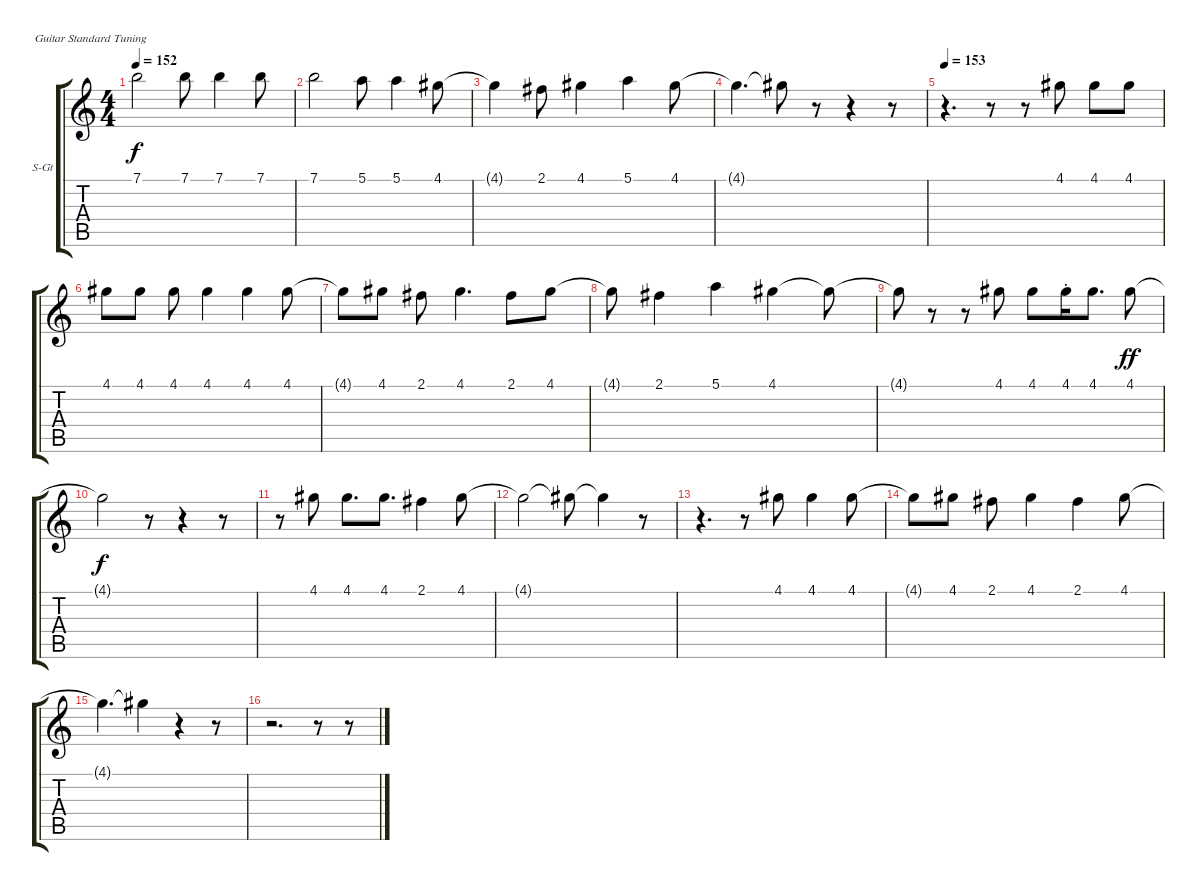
\bracketExtendMode groupsimilarinstruments
\firstSystemTrackNameOrientation horizontal
\otherSystemsTrackNameOrientation horizontal
\track ("vocals" "S-Gt") {instrument voiceoohs}
\staff {score tabs}
\tuning (E4 B3 G3 D3 A2 E2)
\displaytranspose 12
\ts (4 4)
\tempo 152
\clef g2
\ks c
7.1.2{dy f} 7.1.8 7.1.4 7.1.8 |
7.1.2 5.1.8 5.1.4 4.1.8 |
4.1{t}.4 2.1.8 4.1.4 5.1.4 4.1.8 |
4.1{t}.4{d} 4.1{t}.8 r.8 r.4 r.8 |
\tempo 153
r.4{d} r.8 r.8 4.1.8 4.1.8 4.1.8 |
4.1.8 4.1.8 4.1.8 4.1.4 4.1.4 4.1.8 |
4.1{t}.8 4.1.8 2.1.8 4.1.4{d} 2.1.8 4.1.8 |
4.1{t}.8 2.1.4 5.1.4 4.1.4 4.1{t}.8 |
4.1{t}.8 r.8 r.8 4.1.8 4.1.8 4.1{st}.16 4.1.8{d} 4.1.8{dy ff} |
4.1{t}.2{dy f} r.8 r.4 r.8 |
r.8 4.1.8 4.1.8{d} 4.1.8{d} 2.1.4 4.1.8 |
4.1{t}.2 4.1{t}.8 4.1{t}.4 r.8 |
r.4{d} r.8 4.1.8 4.1.4 4.1.8 |
4.1{t}.8 4.1.8 2.1.8 4.1.4 2.1.4 4.1.8 |
4.1{t}.4{d} 4.1{t}.4 r.4 r.8 |
r.2{d} r.8 r.8
